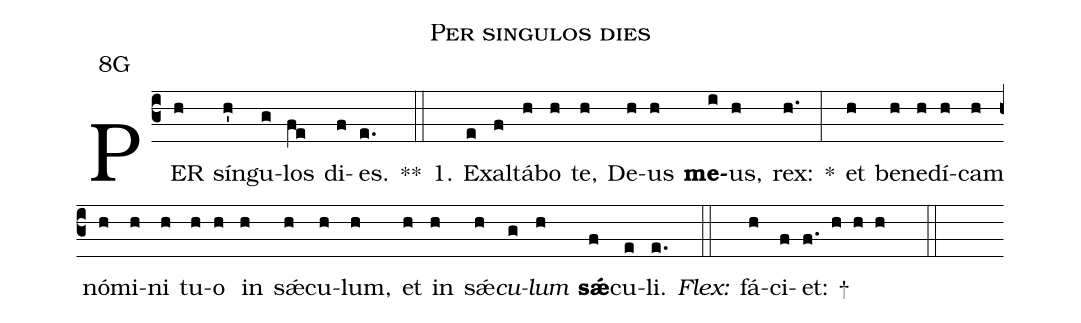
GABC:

name:Per singulos dies;
office-part:Antiphona;
annotation: 8G;
%%
(c3) PER(h) sín(h')gu-(g)los(fe) di(f)es.(e.) **(::)
1. Ex(e)al(f)tá(h)bo(h) te,(h) De(h)us(h) <b>me</b>(i)us,(h) rex:(h.) *(:) et(h) be(h)ne(h)dí(h)cam(h) nó(h)mi(h)ni(h) tu(h)o(h) in(h) s<sp>'ae</sp>(h)cu(h)lum,(h) et(h) in(h) s<sp>'ae</sp>(h)<i>cu</i>(g)<i>lum</i>(h) <b>s<sp>'ae</sp></b>(f)cu(e)li.(e.) <i>Flex:</i>(::)  fá(h)ci(f)et: +(f. h h h  ::)
